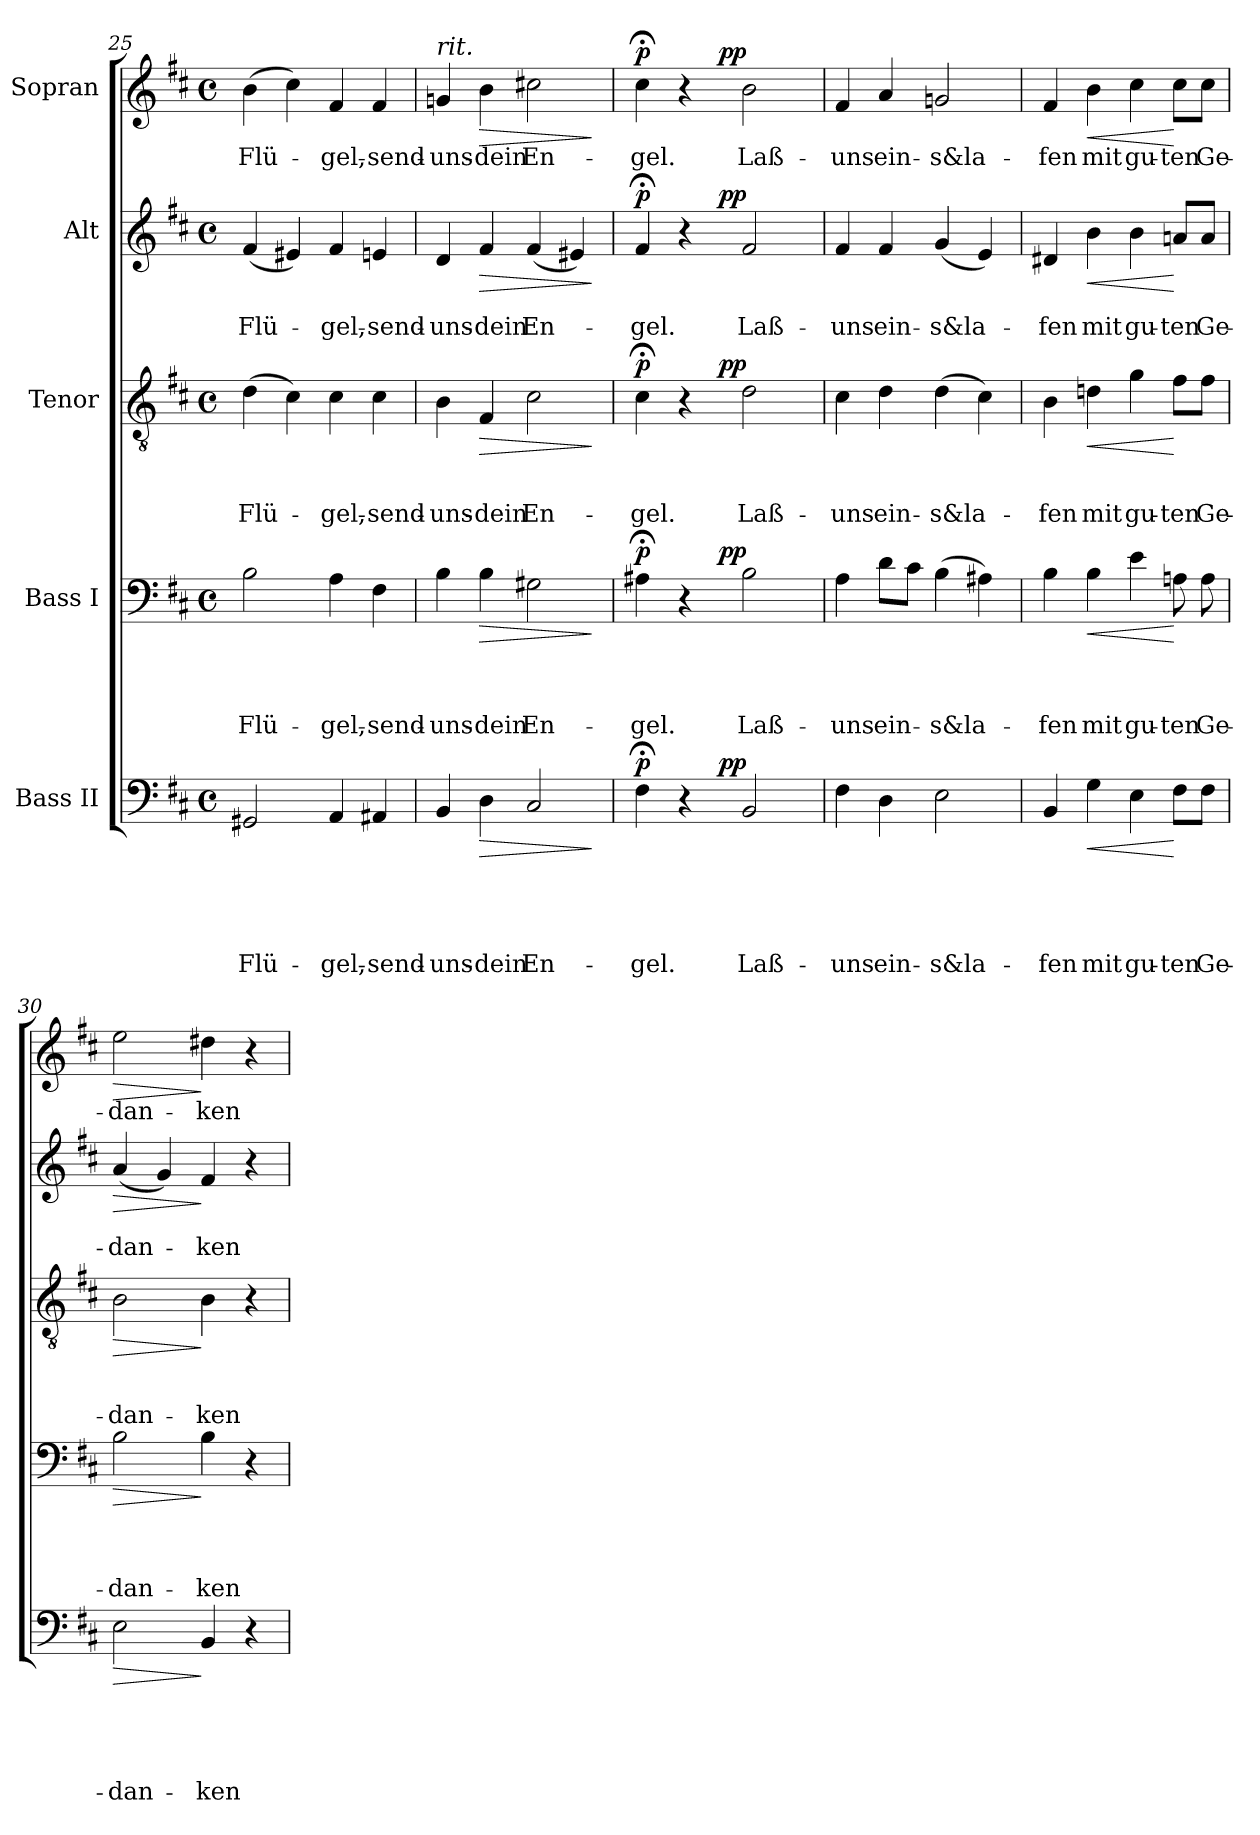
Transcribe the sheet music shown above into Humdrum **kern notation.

**kern	**text	**text	**text	**text	**text	**dynam	**kern	**text	**text	**text	**text	**dynam	**kern	**text	**text	**text	**dynam	**kern	**text	**text	**dynam	**kern	**text	**dynam
*part5	*part5	*part5	*part5	*part5	*part5	*part5	*part4	*part4	*part4	*part4	*part4	*part4	*part3	*part3	*part3	*part3	*part3	*part2	*part2	*part2	*part2	*part1	*part1	*part1
*staff5	*staff5	*staff5	*staff5	*staff5	*staff5	*staff5	*staff4	*staff4	*staff4	*staff4	*staff4	*staff4	*staff3	*staff3	*staff3	*staff3	*staff3	*staff2	*staff2	*staff2	*staff2	*staff1	*staff1	*staff1
*I"Bass II	*	*	*	*	*	*	*I"Bass I	*	*	*	*	*	*I"Tenor	*	*	*	*	*I"Alt	*	*	*	*I"Sopran	*	*
*clefF4	*	*	*	*	*	*	*clefF4	*	*	*	*	*	*clefGv2	*	*	*	*	*clefG2	*	*	*	*clefG2	*	*
*k[f#c#]	*	*	*	*	*	*	*k[f#c#]	*	*	*	*	*	*k[f#c#]	*	*	*	*	*k[f#c#]	*	*	*	*k[f#c#]	*	*
*D:	*	*	*	*	*	*	*D:	*	*	*	*	*	*D:	*	*	*	*	*D:	*	*	*	*D:	*	*
*M4/4	*	*	*	*	*	*	*M4/4	*	*	*	*	*	*M4/4	*	*	*	*	*M4/4	*	*	*	*M4/4	*	*
*met(c)	*	*	*	*	*	*	*met(c)	*	*	*	*	*	*met(c)	*	*	*	*	*met(c)	*	*	*	*met(c)	*	*
=25	=25	=25	=25	=25	=25	=25	=25	=25	=25	=25	=25	=25	=25	=25	=25	=25	=25	=25	=25	=25	=25	=25	=25	=25
!	!	!	!	!	!LO:LY:b	!	!	!	!	!	!LO:LY:b	!	!	!	!	!LO:LY:b	!	!	!	!LO:LY:b	!	!	!LO:LY:b	!
2GG#X/	.	.	.	.	Flü-	.	2B\	.	.	.	Flü-	.	(>4d\	.	.	Flü-	.	(<4f#/	.	Flü-	.	(>4b\	Flü-	.
.	.	.	.	.	.	.	.	.	.	.	.	.	4c#\)	.	.	.	.	4e#X/)	.	.	.	4cc#\)	.	.
!	!	!	!	!	!LO:LY:b	!	!	!	!	!	!LO:LY:b	!	!	!	!	!LO:LY:b	!	!	!	!LO:LY:b	!	!	!LO:LY:b	!
4AA/	.	.	.	.	-gel,-	.	4A\	.	.	.	-gel,-	.	4c#\	.	.	-gel,-	.	4f#/	.	-gel,-	.	4f#/	-gel,-	.
!	!	!	!	!	!LO:LY:b	!	!	!	!	!	!LO:LY:b	!	!	!	!	!LO:LY:b	!	!	!	!LO:LY:b	!	!	!LO:LY:b	!
4AA#X/	.	.	.	.	-send-	.	4F#\	.	.	.	-send-	.	4c#\	.	.	-send-	.	4en/	.	-send-	.	4f#/	-send-	.
=26!	=26!	=26!	=26!	=26!	=26!	=26!	=26!	=26!	=26!	=26!	=26!	=26!	=26!	=26!	=26!	=26!	=26!	=26!	=26!	=26!	=26!	=26!	=26!	=26!
!	!	!	!	!	!	!	!	!	!	!	!	!	!	!	!	!	!	!	!	!	!	!LO:TX:a:i:t=rit.	!	!
!	!	!	!	!	!LO:LY:b	!	!	!	!	!	!LO:LY:b	!	!	!	!	!LO:LY:b	!	!	!	!LO:LY:b	!	!	!LO:LY:b	!
4BB/	.	.	.	.	-uns-	.	4B\	.	.	.	-uns-	.	4B\	.	.	-uns-	.	4d/	.	-uns-	.	4gn/	-uns-	.
!	!	!	!	!	!LO:LY:b	!LO:HP:b	!	!	!	!	!LO:LY:b	!LO:HP:b	!	!	!	!LO:LY:b	!LO:HP:b	!	!	!LO:LY:b	!LO:HP:b	!	!LO:LY:b	!LO:HP:b
4D\	.	.	.	.	-dein	>	4B\	.	.	.	-dein	>	4F#/	.	.	-dein	>	4f#/	.	-dein	>	4b\	-dein	>
!	!	!	!	!	!LO:LY:b	!	!	!	!	!	!LO:LY:b	!	!	!	!	!LO:LY:b	!	!	!	!LO:LY:b	!	!	!LO:LY:b	!
2C#/	.	.	.	.	En-	.	2G#X\	.	.	.	En-	.	2c#\	.	.	En-	.	(<4f#/	.	En-	.	2cc#X\	En-	.
.	.	.	.	.	.	.	.	.	.	.	.	.	.	.	.	.	.	4e#X/)	.	.	.	.	.	.
.	.	.	.	.	.	]	.	.	.	.	.	]	.	.	.	.	]	.	.	.	]	.	.	]
!!LO:PB:g=z
=27!	=27!	=27!	=27!	=27!	=27!	=27!	=27!	=27!	=27!	=27!	=27!	=27!	=27!	=27!	=27!	=27!	=27!	=27!	=27!	=27!	=27!	=27!	=27!	=27!
!	!	!	!	!	!LO:LY:b	!LO:DY:a	!	!	!	!	!LO:LY:b	!LO:DY:a	!	!	!	!LO:LY:b	!LO:DY:a	!	!	!LO:LY:b	!LO:DY:a	!	!LO:LY:b	!LO:DY:a
*^	*	*	*	*	*	*	*^	*	*	*	*	*	*^	*	*	*	*	*^	*	*	*	*^	*	*
4F#;<\	4ryy	.	.	.	.	-gel.	p	4A#X;<\	4ryy	.	.	.	-gel.	p	4c#;<\	4ryy	.	.	-gel.	p	4f#;/	4ryy	.	-gel.	p	4cc#;<\	4ryy	-gel.	p
4r	8ryy	.	.	.	.	.	.	4r	8ryy	.	.	.	.	.	4r	8ryy	.	.	.	.	4r	8ryy	.	.	.	4r	8ryy	.	.
.	32ryy	.	.	.	.	.	.	.	32ryy	.	.	.	.	.	.	32ryy	.	.	.	.	.	32ryy	.	.	.	.	32ryy	.	.
!	!	!	!	!	!	!	!LO:DY:a	!	!	!	!	!	!	!LO:DY:a	!	!	!	!	!	!LO:DY:a	!	!	!	!	!LO:DY:a	!	!	!	!LO:DY:a
.	2ryy	.	.	.	.	.	pp	.	2ryy	.	.	.	.	pp	.	2ryy	.	.	.	pp	.	2ryy	.	.	pp	.	2ryy	.	pp
!	!	!	!	!	!	!LO:LY:b	!	!	!	!	!	!	!LO:LY:b	!	!	!	!	!	!LO:LY:b	!	!	!	!	!LO:LY:b	!	!	!	!LO:LY:b	!
2BB/	.	.	.	.	.	Laß-	.	2B\	.	.	.	.	Laß-	.	2d\	.	.	.	Laß-	.	2f#/	.	.	Laß-	.	2b\	.	Laß-	.
.	16.ryy	.	.	.	.	.	.	.	16.ryy	.	.	.	.	.	.	16.ryy	.	.	.	.	.	16.ryy	.	.	.	.	16.ryy	.	.
=28!	=28!	=28!	=28!	=28!	=28!	=28!	=28!	=28!	=28!	=28!	=28!	=28!	=28!	=28!	=28!	=28!	=28!	=28!	=28!	=28!	=28!	=28!	=28!	=28!	=28!	=28!	=28!	=28!	=28!
!	!	!	!	!	!	!LO:LY:b	!	!	!	!	!	!	!LO:LY:b	!	!	!	!	!	!LO:LY:b	!	!	!	!	!LO:LY:b	!	!	!	!LO:LY:b	!
*v	*v	*	*	*	*	*	*	*	*	*	*	*	*	*	*v	*v	*	*	*	*	*v	*v	*	*	*	*v	*v	*	*
*	*	*	*	*	*	*	*v	*v	*	*	*	*	*	*	*	*	*	*	*	*	*	*	*	*	*
4F#\	.	.	.	.	-uns	.	4A\	.	.	.	-uns	.	4c#\	.	.	-uns	.	4f#/	.	-uns	.	4f#/	-uns	.
!	!	!	!	!	!LO:LY:b	!	!	!	!	!	!LO:LY:b	!	!	!	!	!LO:LY:b	!	!	!	!LO:LY:b	!	!	!LO:LY:b	!
4D\	.	.	.	.	ein-	.	8d\L	.	.	.	ein-	.	4d\	.	.	ein-	.	4f#/	.	ein-	.	4a/	ein-	.
.	.	.	.	.	.	.	8c#\J	.	.	.	.	.	.	.	.	.	.	.	.	.	.	.	.	.
!	!	!	!	!	!LO:LY:b	!	!	!	!	!	!LO:LY:b	!	!	!	!	!LO:LY:b	!	!	!	!LO:LY:b	!	!	!LO:LY:b	!
2E\	.	.	.	.	-s&la-	.	(>4B\	.	.	.	-s&la-	.	(>4d\	.	.	-s&la-	.	(<4g/	.	-s&la-	.	2gn/	-s&la-	.
.	.	.	.	.	.	.	4A#X\)	.	.	.	.	.	4c#\)	.	.	.	.	4e/)	.	.	.	.	.	.
=29!	=29!	=29!	=29!	=29!	=29!	=29!	=29!	=29!	=29!	=29!	=29!	=29!	=29!	=29!	=29!	=29!	=29!	=29!	=29!	=29!	=29!	=29!	=29!	=29!
!	!	!	!	!	!LO:LY:b	!	!	!	!	!	!LO:LY:b	!	!	!	!	!LO:LY:b	!	!	!	!LO:LY:b	!	!	!LO:LY:b	!
4BB/	.	.	.	.	-fen	.	4B\	.	.	.	-fen	.	4B\	.	.	-fen	.	4d#X/	.	-fen	.	4f#/	-fen	.
!	!	!	!	!	!LO:LY:b	!LO:HP:b	!	!	!	!	!LO:LY:b	!LO:HP:b	!	!	!	!LO:LY:b	!LO:HP:b	!	!	!LO:LY:b	!LO:HP:b	!	!LO:LY:b	!LO:HP:b
4G\	.	.	.	.	mit	<	4B\	.	.	.	mit	<	4dn\	.	.	mit	<	4b\	.	mit	<	4b\	mit	<
!	!	!	!	!	!LO:LY:b	!	!	!	!	!	!LO:LY:b	!	!	!	!	!LO:LY:b	!	!	!	!LO:LY:b	!	!	!LO:LY:b	!
4E\	.	.	.	.	gu-	.	4e\	.	.	.	gu-	.	4g\	.	.	gu-	.	4b\	.	gu-	.	4cc#\	gu-	.
!	!	!	!	!	!LO:LY:b	!	!	!	!	!	!LO:LY:b	!	!	!	!	!LO:LY:b	!	!	!	!LO:LY:b	!	!	!LO:LY:b	!
8F#\L	.	.	.	.	-ten	[	8An\	.	.	.	-ten	[	8f#\L	.	.	-ten	[	8an/L	.	-ten	[	8cc#\L	-ten	[
!	!	!	!	!	!LO:LY:b	!	!	!	!	!	!LO:LY:b	!	!	!	!	!LO:LY:b	!	!	!	!LO:LY:b	!	!	!LO:LY:b	!
8F#\J	.	.	.	.	Ge-	.	8A\	.	.	.	Ge-	.	8f#\J	.	.	Ge-	.	8a/J	.	Ge-	.	8cc#\J	Ge-	.
=30!	=30!	=30!	=30!	=30!	=30!	=30!	=30!	=30!	=30!	=30!	=30!	=30!	=30!	=30!	=30!	=30!	=30!	=30!	=30!	=30!	=30!	=30!	=30!	=30!
!	!	!	!	!	!LO:LY:b	!LO:HP:b	!	!	!	!	!LO:LY:b	!LO:HP:b	!	!	!	!LO:LY:b	!LO:HP:b	!	!	!LO:LY:b	!LO:HP:b	!	!LO:LY:b	!LO:HP:b
2E\	.	.	.	.	-dan-	>	2B\	.	.	.	-dan-	>	2B\	.	.	-dan-	>	(<4a/	.	-dan-	>	2ee\	-dan-	>
.	.	.	.	.	.	.	.	.	.	.	.	.	.	.	.	.	.	4g/)	.	.	.	.	.	.
!	!	!	!	!	!LO:LY:b	!	!	!	!	!	!LO:LY:b	!	!	!	!	!LO:LY:b	!	!	!	!LO:LY:b	!	!	!LO:LY:b	!
4BB/	.	.	.	.	-ken	]	4B\	.	.	.	-ken	]	4B\	.	.	-ken	]	4f#/	.	-ken	]	4dd#X\	-ken	]
4r	.	.	.	.	.	.	4r	.	.	.	.	.	4r	.	.	.	.	4r	.	.	.	4r	.	.
=!	=!	=!	=!	=!	=!	=!	=!	=!	=!	=!	=!	=!	=!	=!	=!	=!	=!	=!	=!	=!	=!	=!	=!	=!
*-	*-	*-	*-	*-	*-	*-	*-	*-	*-	*-	*-	*-	*-	*-	*-	*-	*-	*-	*-	*-	*-	*-	*-	*-
